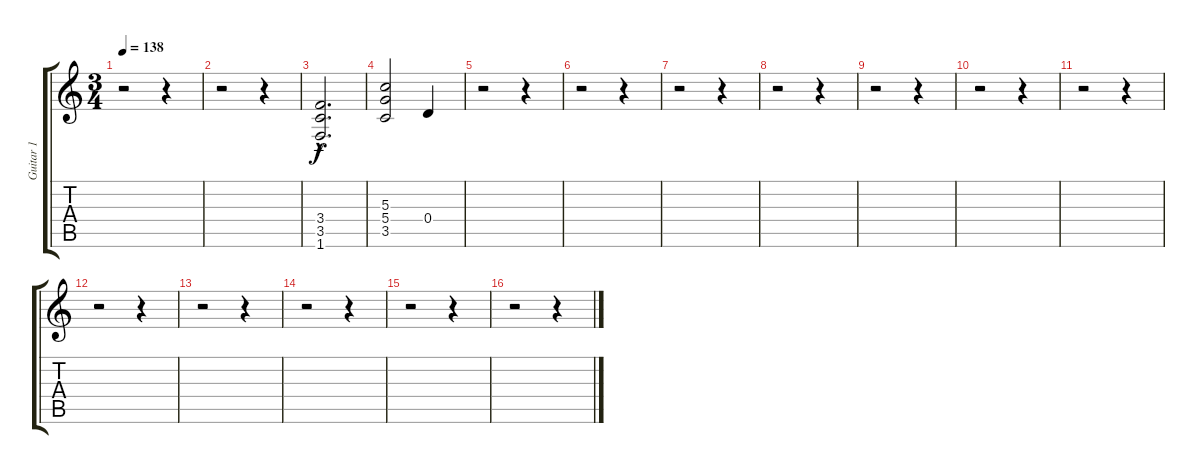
\track ("Guitar 1" "Guitar 1") {instrument electricguitarclean}
\staff {score tabs}
\tuning (E4 B3 G3 D3 A2 E2) {hide}
\ts (3 4)
\tempo 138
\clef g2
\ks c
r.2{dy f} r.4 |
r.2 r.4 |
(3.4{hac} 3.5{hac} 1.6{hac}).2{d} |
(5.3 5.4 3.5).2 0.4.4 |
r.2 r.4 |
r.2 r.4 |
r.2 r.4 |
r.2 r.4 |
r.2 r.4 |
r.2 r.4 |
r.2 r.4 |
r.2 r.4 |
r.2 r.4 |
r.2 r.4 |
r.2 r.4 |
r.2 r.4
